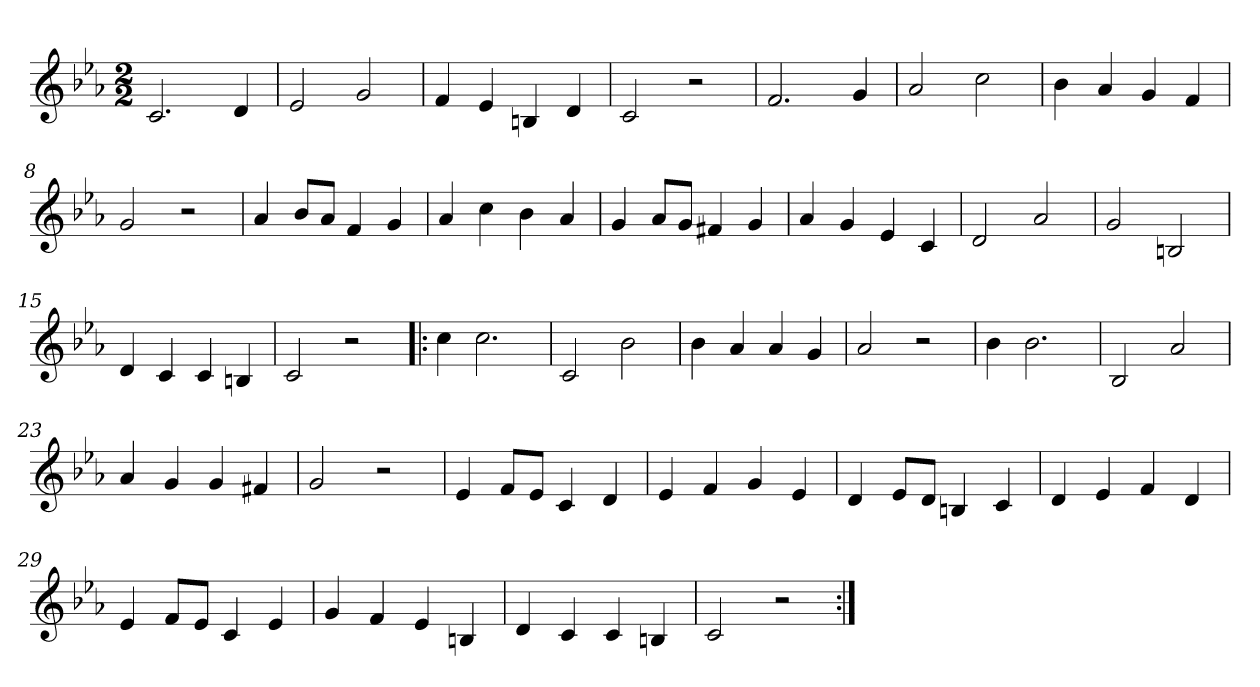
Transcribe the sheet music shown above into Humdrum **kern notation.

**kern
*part1
*staff1
*clefG2
*k[b-e-a-]
*c:
*M2/2
=1
2.c/
4d/
=2
2e-/
2g/
=3
4f/
4e-/
4Bn/
4d/
=4
2c/
2r
=5
2.f/
4g/
=6
2a-/
2cc\
=7
4b-\
4a-/
4g/
4f/
=8
2g/
2r
=9
4a-/
8b-/L
8a-/J
4f/
4g/
=10
4a-/
4cc\
4b-\
4a-/
!!LO:LB:g=z
=11
4g/
8a-/L
8g/J
4f#X/
4g/
=12
4a-/
4g/
4e-/
4c/
=13
2d/
2a-/
=14
2g/
2Bn/
=15
4d/
4c/
4c/
4Bn/
=16
2c/
2r
=17!|:
4cc\
2.cc\
=18
2c/
2b-\
=19
4b-\
4a-/
4a-/
4g/
=20
2a-/
2r
=21
4b-\
2.b-\
!!LO:LB:g=z
=22
2B-/
2a-/
=23
4a-/
4g/
4g/
4f#X/
=24
2g/
2r
=25
4e-/
8f/L
8e-/J
4c/
4d/
=26
4e-/
4f/
4g/
4e-/
=27
4d/
8e-/L
8d/J
4Bn/
4c/
=28
4d/
4e-/
4f/
4d/
=29
4e-/
8f/L
8e-/J
4c/
4e-/
=30
4g/
4f/
4e-/
4Bn/
!!LO:LB:g=z
=31
4d/
4c/
4c/
4Bn/
=32
2c/
2r
=:|!
*-
